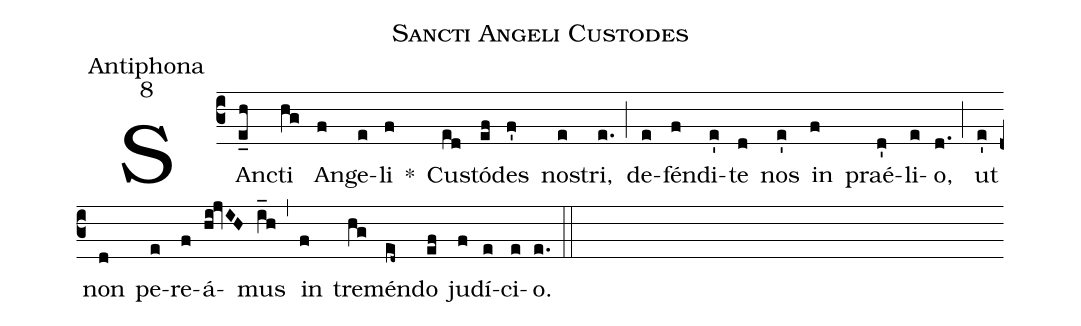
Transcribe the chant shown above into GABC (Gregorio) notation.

name:Sancti Angeli Custodes;
office-part:Antiphona;
mode:8;
%%
(c3) SAn(e_h)cti(hg) An(f)ge(e)li(f) *() Cu(ed)stó(ef)des(f') no(e)stri,(e.) (;) de(e)fén(f)di(e')te(d) nos(e') in(f) praé(d')li(e)o,(d.) (;) ut(e') non(d) pe(e)re(f)á(hi!jvIH)mus(i_h) (,) in(f) tre(hg)mén(ed~)do(ef) ju(f)dí(e)ci(e)o.(e.) (::)
